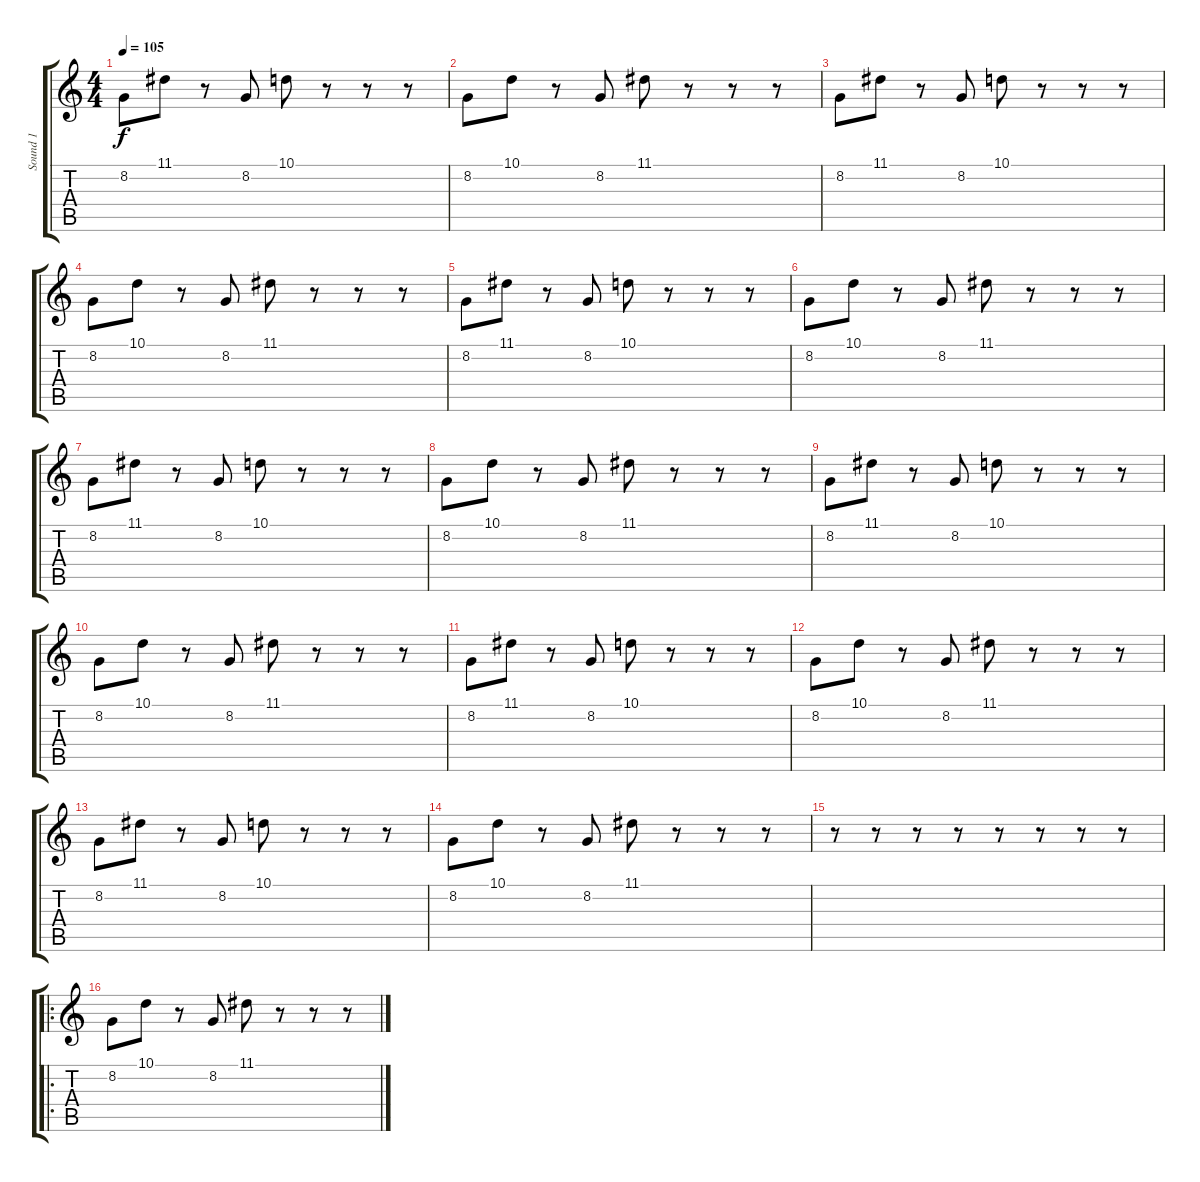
\track ("Sound 1" "Sound 1") {instrument lead2sawtooth}
\staff {score tabs}
\tuning (E4 B3 G3 D3 A2 E2) {hide}
\ts (4 4)
\tempo 105
\clef g2
\ks c
8.2.8{dy f} 11.1.8 r.8 8.2.8 10.1.8 r.8 r.8 r.8 |
8.2.8 10.1.8 r.8 8.2.8 11.1.8 r.8 r.8 r.8 |
8.2.8 11.1.8 r.8 8.2.8 10.1.8 r.8 r.8 r.8 |
8.2.8 10.1.8 r.8 8.2.8 11.1.8 r.8 r.8 r.8 |
8.2.8 11.1.8 r.8 8.2.8 10.1.8 r.8 r.8 r.8 |
8.2.8 10.1.8 r.8 8.2.8 11.1.8 r.8 r.8 r.8 |
8.2.8 11.1.8 r.8 8.2.8 10.1.8 r.8 r.8 r.8 |
8.2.8 10.1.8 r.8 8.2.8 11.1.8 r.8 r.8 r.8 |
8.2.8 11.1.8 r.8 8.2.8 10.1.8 r.8 r.8 r.8 |
8.2.8 10.1.8 r.8 8.2.8 11.1.8 r.8 r.8 r.8 |
8.2.8 11.1.8 r.8 8.2.8 10.1.8 r.8 r.8 r.8 |
8.2.8 10.1.8 r.8 8.2.8 11.1.8 r.8 r.8 r.8 |
8.2.8 11.1.8 r.8 8.2.8 10.1.8 r.8 r.8 r.8 |
8.2.8 10.1.8 r.8 8.2.8 11.1.8 r.8 r.8 r.8 |
r.8 r.8 r.8 r.8 r.8 r.8 r.8 r.8 |
\ro
8.2.8 10.1.8 r.8 8.2.8 11.1.8 r.8 r.8 r.8
